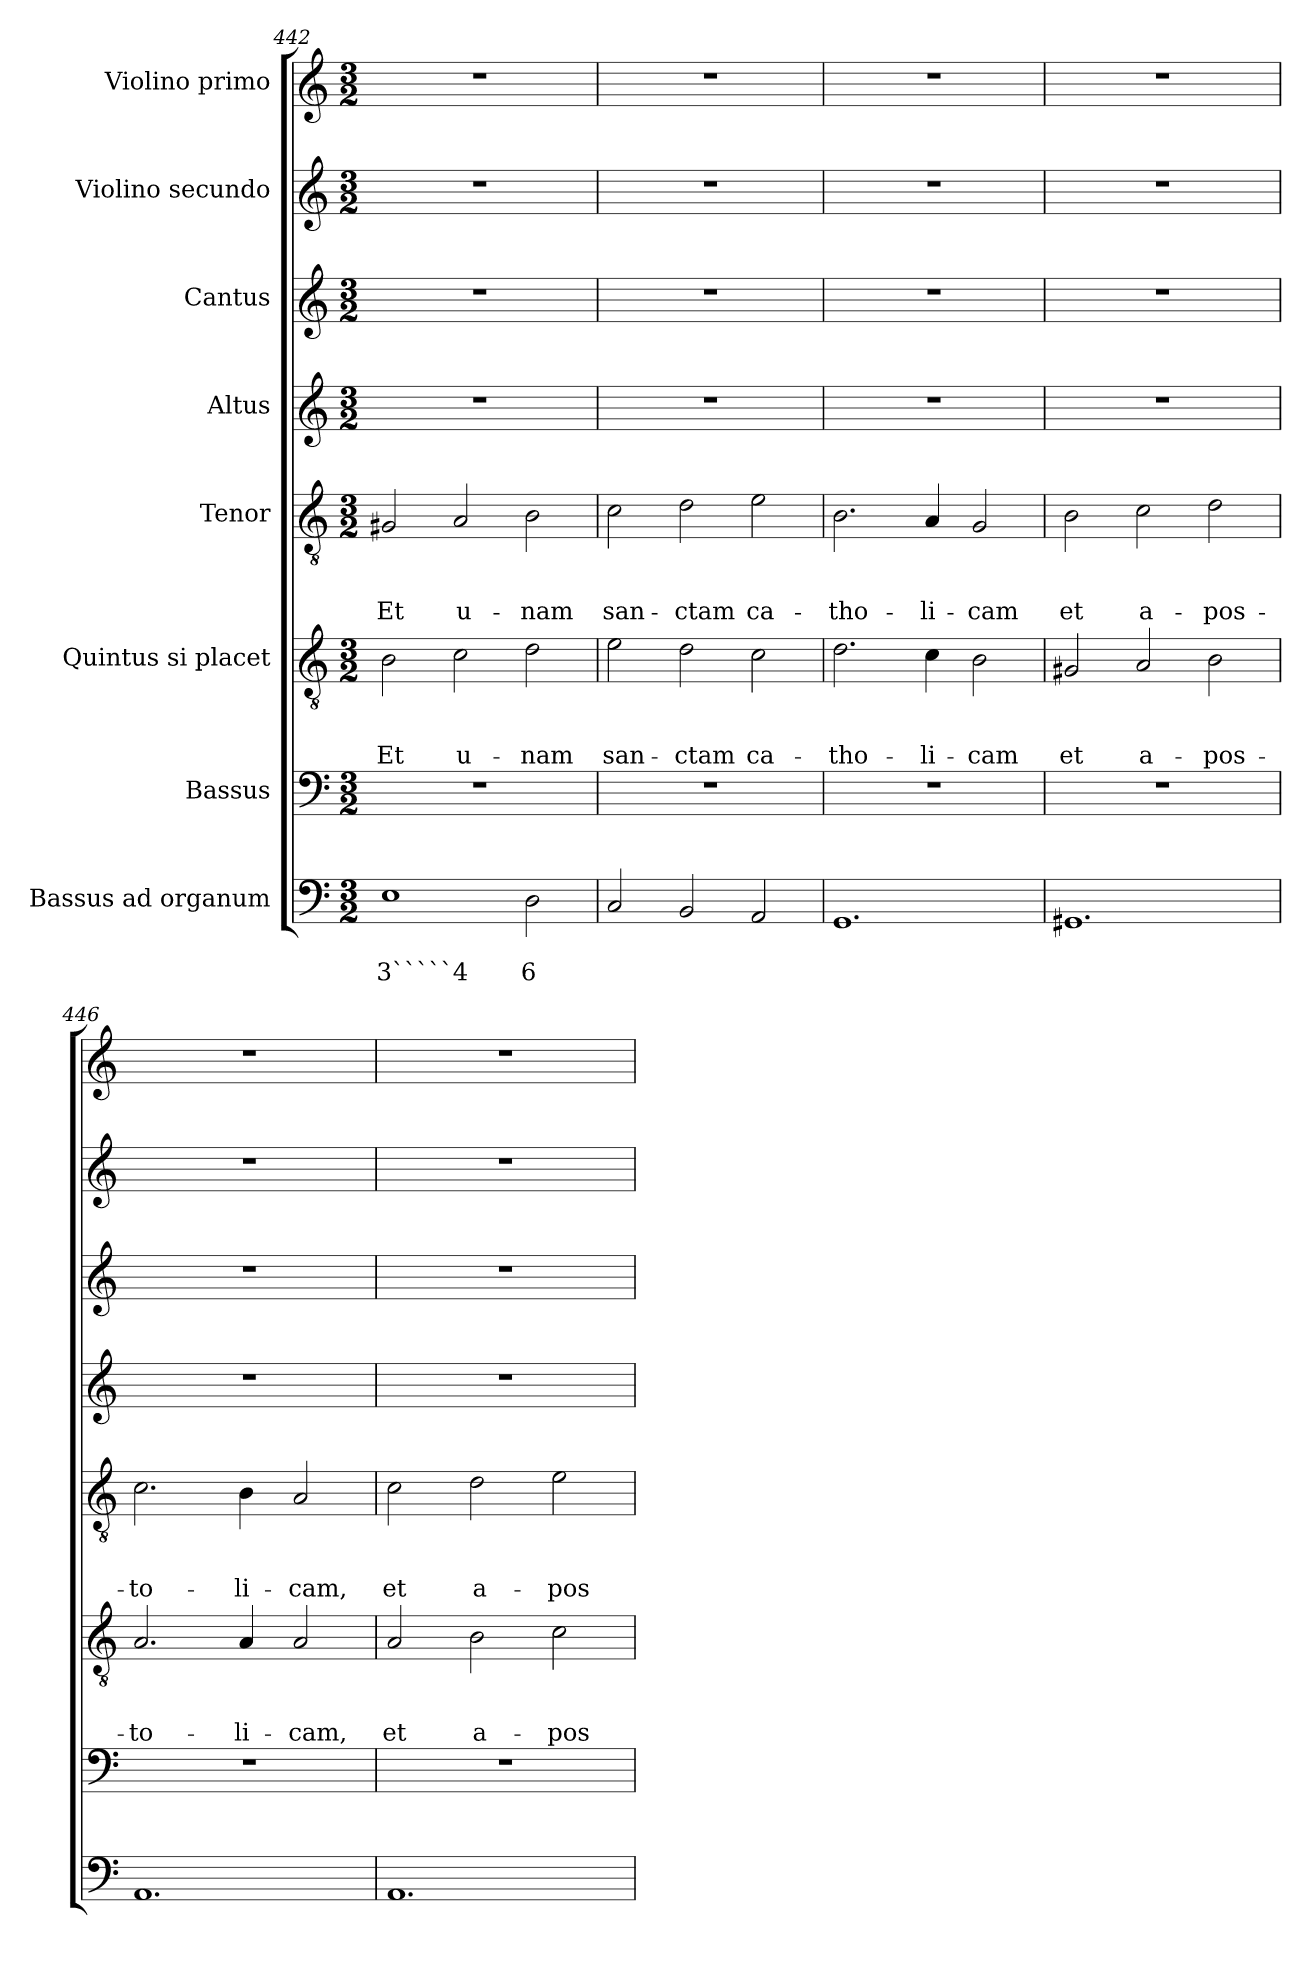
**kern	**text	**text	**kern	**kern	**text	**text	**text	**kern	**text	**text	**text	**kern	**kern	**kern	**kern
*part8	*part8	*part8	*part7	*part6	*part6	*part6	*part6	*part5	*part5	*part5	*part5	*part4	*part3	*part2	*part1
*staff8	*staff8	*staff8	*staff7	*staff6	*staff6	*staff6	*staff6	*staff5	*staff5	*staff5	*staff5	*staff4	*staff3	*staff2	*staff1
*I"Bassus ad organum	*	*	*I"Bassus	*I"Quintus si placet	*	*	*	*I"Tenor	*	*	*	*I"Altus	*I"Cantus	*I"Violino secundo	*I"Violino primo
*clefF4	*	*	*clefF4	*clefGv2	*	*	*	*clefGv2	*	*	*	*clefG2	*clefG2	*clefG2	*clefG2
*k[]	*	*	*k[]	*k[]	*	*	*	*k[]	*	*	*	*k[]	*k[]	*k[]	*k[]
*C:	*	*	*C:	*C:	*	*	*	*C:	*	*	*	*C:	*C:	*C:	*C:
*M3/2	*	*	*M3/2	*M3/2	*	*	*	*M3/2	*	*	*	*M3/2	*M3/2	*M3/2	*M3/2
=442	=442	=442	=442	=442	=442	=442	=442	=442	=442	=442	=442	=442	=442	=442	=442
!	!	!LO:LY:b	!	!	!	!	!LO:LY:b	!	!	!	!LO:LY:b	!	!	!	!
1E	.	3`````4	1.r	2B\	.	.	Et	2G#X/	.	.	Et	1.r	1.r	1.r	1.r
!	!	!	!	!	!	!	!LO:LY:b	!	!	!	!LO:LY:b	!	!	!	!
.	.	.	.	2c\	.	.	u-	2A/	.	.	u-	.	.	.	.
!	!	!LO:LY:b	!	!	!	!	!LO:LY:b	!	!	!	!LO:LY:b	!	!	!	!
2D\	.	6	.	2d\	.	.	-nam	2B\	.	.	-nam	.	.	.	.
=443	=443	=443	=443	=443	=443	=443	=443	=443	=443	=443	=443	=443	=443	=443	=443
!	!	!	!	!	!	!	!LO:LY:b	!	!	!	!LO:LY:b	!	!	!	!
2C/	.	.	1.r	2e\	.	.	san-	2c\	.	.	san-	1.r	1.r	1.r	1.r
!	!	!	!	!	!	!	!LO:LY:b	!	!	!	!LO:LY:b	!	!	!	!
2BB/	.	.	.	2d\	.	.	-ctam	2d\	.	.	-ctam	.	.	.	.
!	!	!	!	!	!	!	!LO:LY:b	!	!	!	!LO:LY:b	!	!	!	!
2AA/	.	.	.	2c\	.	.	ca-	2e\	.	.	ca-	.	.	.	.
=444	=444	=444	=444	=444	=444	=444	=444	=444	=444	=444	=444	=444	=444	=444	=444
!	!	!	!	!	!	!	!LO:LY:b	!	!	!	!LO:LY:b	!	!	!	!
1.GG	.	.	1.r	2.d\	.	.	-tho-	2.B\	.	.	-tho-	1.r	1.r	1.r	1.r
!	!	!	!	!	!	!	!LO:LY:b	!	!	!	!LO:LY:b	!	!	!	!
.	.	.	.	4c\	.	.	-li-	4A/	.	.	-li-	.	.	.	.
!	!	!	!	!	!	!	!LO:LY:b	!	!	!	!LO:LY:b	!	!	!	!
.	.	.	.	2B\	.	.	-cam	2G/	.	.	-cam	.	.	.	.
=445	=445	=445	=445	=445	=445	=445	=445	=445	=445	=445	=445	=445	=445	=445	=445
!	!	!	!	!	!	!	!LO:LY:b	!	!	!	!LO:LY:b	!	!	!	!
1.GG#X	.	.	1.r	2G#X/	.	.	et	2B\	.	.	et	1.r	1.r	1.r	1.r
!	!	!	!	!	!	!	!LO:LY:b	!	!	!	!LO:LY:b	!	!	!	!
.	.	.	.	2A/	.	.	a-	2c\	.	.	a-	.	.	.	.
!	!	!	!	!	!	!	!LO:LY:b	!	!	!	!LO:LY:b	!	!	!	!
.	.	.	.	2B\	.	.	-pos-	2d\	.	.	-pos-	.	.	.	.
!!LO:PB:g=z
=446	=446	=446	=446	=446	=446	=446	=446	=446	=446	=446	=446	=446	=446	=446	=446
!	!	!	!	!	!	!	!LO:LY:b	!	!	!	!LO:LY:b	!	!	!	!
1.AA	.	.	1.r	2.A/	.	.	-to-	2.c\	.	.	-to-	1.r	1.r	1.r	1.r
!	!	!	!	!	!	!	!LO:LY:b	!	!	!	!LO:LY:b	!	!	!	!
.	.	.	.	4A/	.	.	-li-	4B\	.	.	-li-	.	.	.	.
!	!	!	!	!	!	!	!LO:LY:b	!	!	!	!LO:LY:b	!	!	!	!
.	.	.	.	2A/	.	.	-cam,	2A/	.	.	-cam,	.	.	.	.
=447	=447	=447	=447	=447	=447	=447	=447	=447	=447	=447	=447	=447	=447	=447	=447
!	!	!	!	!	!	!	!LO:LY:b	!	!	!	!LO:LY:b	!	!	!	!
1.AA	.	.	1.r	2A/	.	.	et	2c\	.	.	et	1.r	1.r	1.r	1.r
!	!	!	!	!	!	!	!LO:LY:b	!	!	!	!LO:LY:b	!	!	!	!
.	.	.	.	2B\	.	.	a-	2d\	.	.	a-	.	.	.	.
!	!	!	!	!	!	!	!LO:LY:b	!	!	!	!LO:LY:b	!	!	!	!
.	.	.	.	2c\	.	.	-pos-	2e\	.	.	-pos-	.	.	.	.
=	=	=	=	=	=	=	=	=	=	=	=	=	=	=	=
*-	*-	*-	*-	*-	*-	*-	*-	*-	*-	*-	*-	*-	*-	*-	*-
